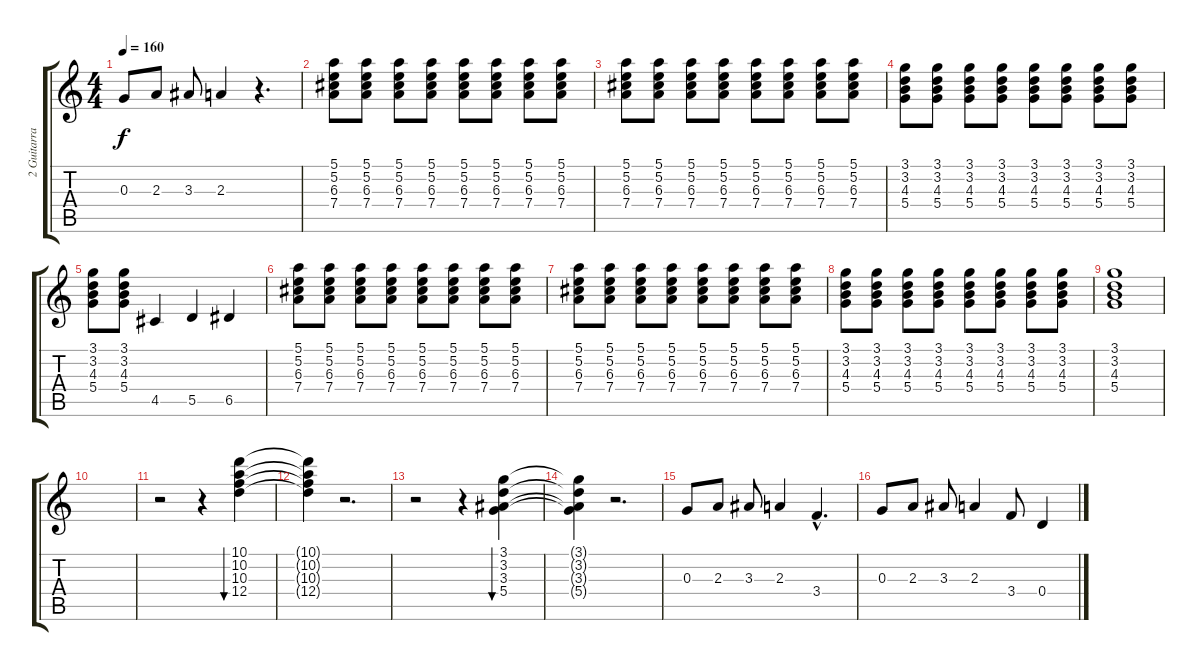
\track ("2 Guitarra" "2 Guitarra") {instrument electricguitarclean}
\staff {score tabs}
\tuning (E4 B3 G3 D3 A2 E2) {hide}
\ts (4 4)
\tempo 160
\clef g2
\ks c
0.3.8{dy f} 2.3.8 3.3.8 2.3.4 r.4{d} |
(5.1 5.2 6.3 7.4).8 (5.1 5.2 6.3 7.4).8 (5.1 5.2 6.3 7.4).8 (5.1 5.2 6.3 7.4).8 (5.1 5.2 6.3 7.4).8 (5.1 5.2 6.3 7.4).8 (5.1 5.2 6.3 7.4).8 (5.1 5.2 6.3 7.4).8 |
(5.1 5.2 6.3 7.4).8 (5.1 5.2 6.3 7.4).8 (5.1 5.2 6.3 7.4).8 (5.1 5.2 6.3 7.4).8 (5.1 5.2 6.3 7.4).8 (5.1 5.2 6.3 7.4).8 (5.1 5.2 6.3 7.4).8 (5.1 5.2 6.3 7.4).8 |
(3.1 3.2 4.3 5.4).8 (3.1 3.2 4.3 5.4).8 (3.1 3.2 4.3 5.4).8 (3.1 3.2 4.3 5.4).8 (3.1 3.2 4.3 5.4).8 (3.1 3.2 4.3 5.4).8 (3.1 3.2 4.3 5.4).8 (3.1 3.2 4.3 5.4).8 |
(3.1 3.2 4.3 5.4).8 (3.1 3.2 4.3 5.4).8 4.5.4 5.5.4 6.5.4 |
(5.1 5.2 6.3 7.4).8 (5.1 5.2 6.3 7.4).8 (5.1 5.2 6.3 7.4).8 (5.1 5.2 6.3 7.4).8 (5.1 5.2 6.3 7.4).8 (5.1 5.2 6.3 7.4).8 (5.1 5.2 6.3 7.4).8 (5.1 5.2 6.3 7.4).8 |
(5.1 5.2 6.3 7.4).8 (5.1 5.2 6.3 7.4).8 (5.1 5.2 6.3 7.4).8 (5.1 5.2 6.3 7.4).8 (5.1 5.2 6.3 7.4).8 (5.1 5.2 6.3 7.4).8 (5.1 5.2 6.3 7.4).8 (5.1 5.2 6.3 7.4).8 |
(3.1 3.2 4.3 5.4).8 (3.1 3.2 4.3 5.4).8 (3.1 3.2 4.3 5.4).8 (3.1 3.2 4.3 5.4).8 (3.1 3.2 4.3 5.4).8 (3.1 3.2 4.3 5.4).8 (3.1 3.2 4.3 5.4).8 (3.1 3.2 4.3 5.4).8 |
(3.1 3.2 4.3 5.4).1 |
|
r.2 r.4 (10.1 10.2 10.3 12.4).4{bu 240} |
(10.1{t} 10.2{t} 10.3{t} 12.4{t}).4 r.2{d} |
r.2 r.4 (3.1 3.2 3.3 5.4).4{bu 120} |
(3.1{t} 3.2{t} 3.3{t} 5.4{t}).4 r.2{d} |
0.3.8 2.3.8 3.3.8 2.3.4 3.4{hac}.4{d} |
0.3.8 2.3.8 3.3.8 2.3.4 3.4.8 0.4.4
